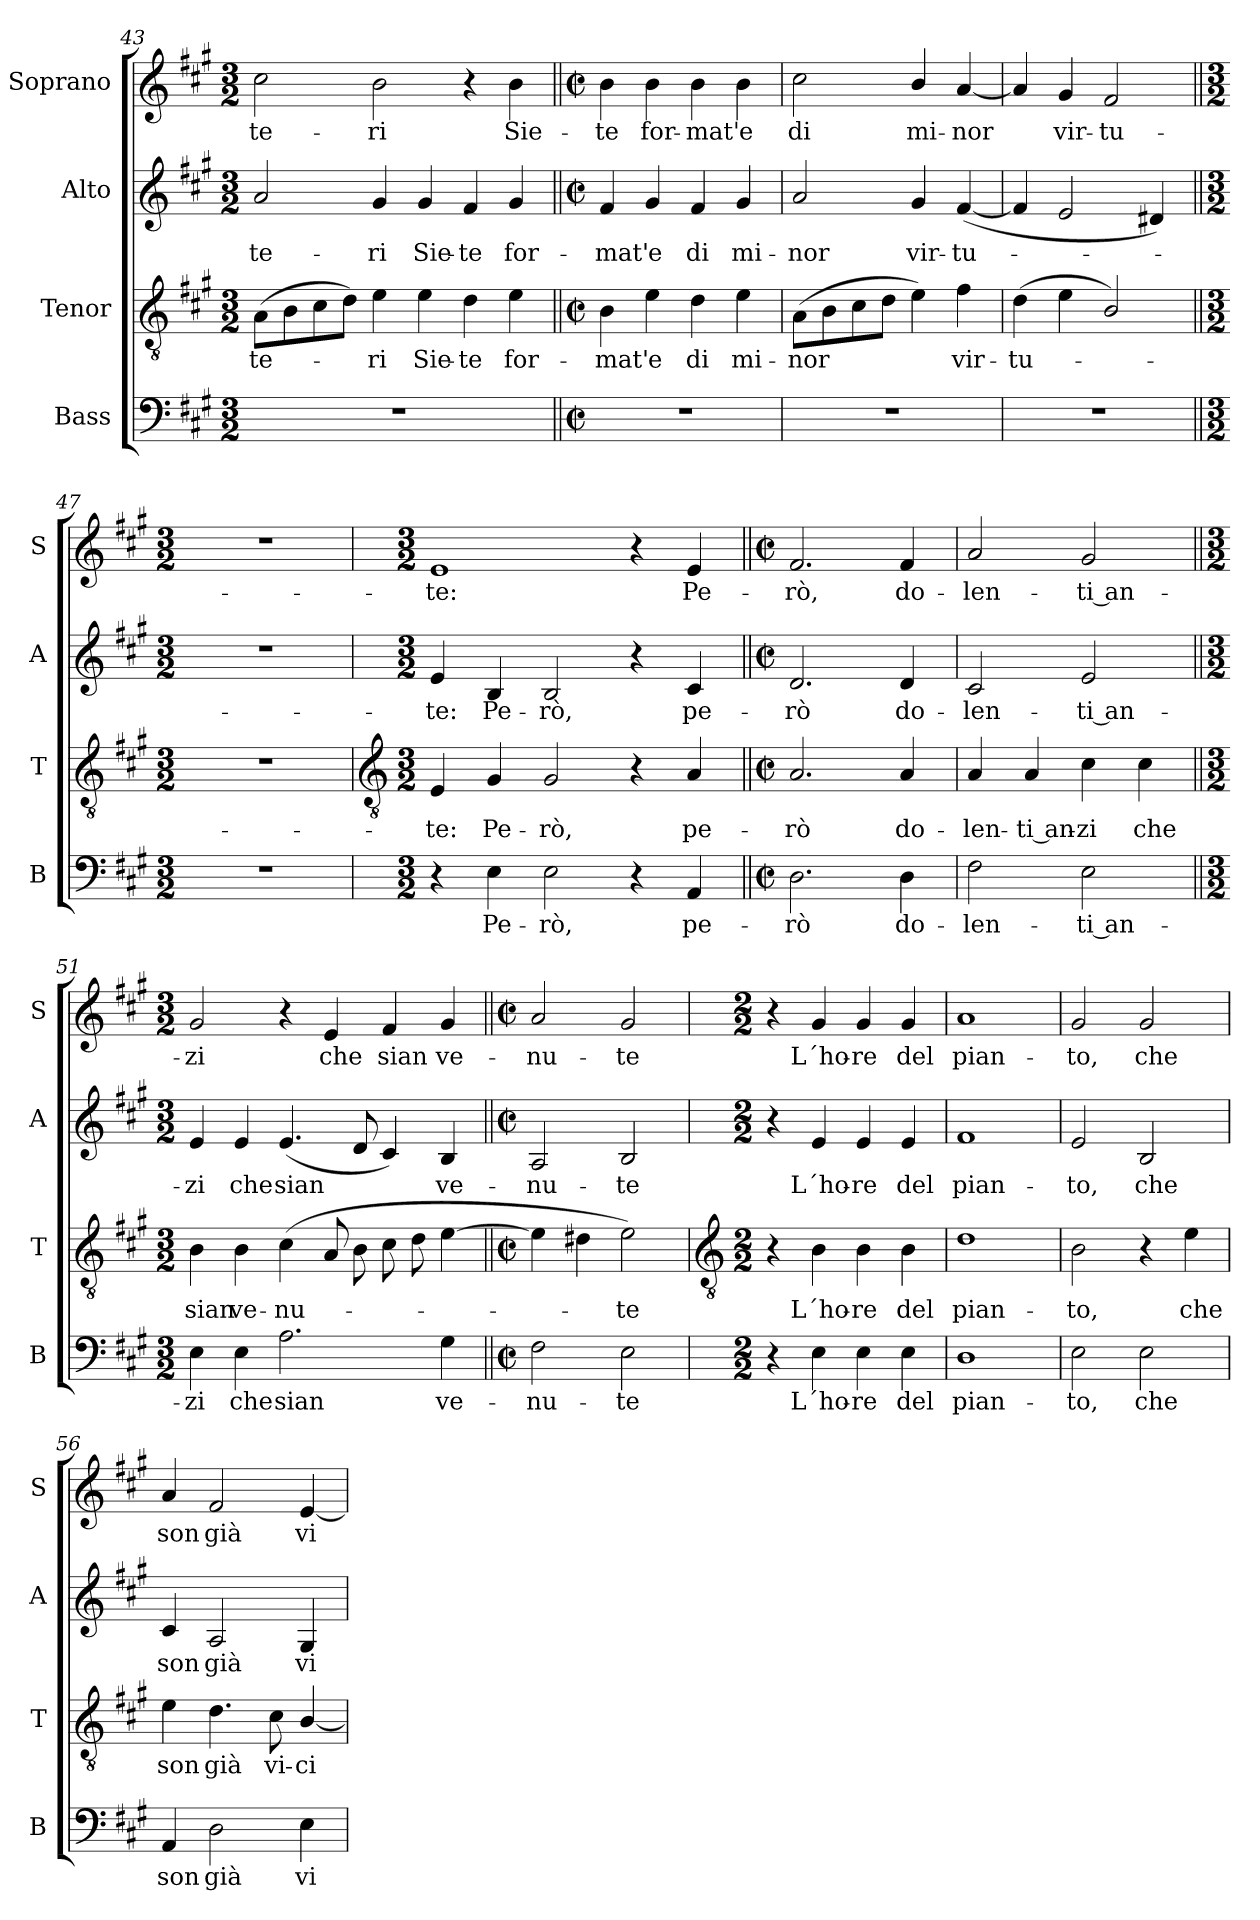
**kern	**text	**kern	**text	**kern	**text	**kern	**text
*part4	*part4	*part3	*part3	*part2	*part2	*part1	*part1
*staff4	*staff4	*staff3	*staff3	*staff2	*staff2	*staff1	*staff1
*I"Bass	*	*I"Tenor	*	*I"Alto	*	*I"Soprano	*
*I'B	*	*I'T	*	*I'A	*	*I'S	*
*clefF4	*	*clefGv2	*	*clefG2	*	*clefG2	*
*k[f#c#g#]	*	*k[f#c#g#]	*	*k[f#c#g#]	*	*k[f#c#g#]	*
*A:	*	*A:	*	*A:	*	*A:	*
*M3/2	*	*M3/2	*	*M3/2	*	*M3/2	*
=43	=43	=43	=43	=43	=43	=43	=43
!	!	!	!LO:LY:b	!	!LO:LY:b	!	!LO:LY:b
1.r	.	(>8AL	-te-	2a	-te-	2cc#	-te-
.	.	8B	.	.	.	.	.
.	.	8c#	.	.	.	.	.
.	.	8dJ)	.	.	.	.	.
!	!	!	!LO:LY:b	!	!LO:LY:b	!	!LO:LY:b
.	.	4e	ri	4g#	-ri	2b	-ri
!	!	!	!LO:LY:b	!	!LO:LY:b	!	!
.	.	4e	Sie-	4g#	Sie-	.	.
!	!	!	!LO:LY:b	!	!LO:LY:b	!	!
.	.	4d	-te	4f#	-te	4r	.
!	!	!	!LO:LY:b	!	!LO:LY:b	!	!LO:LY:b
.	.	4e	for-	4g#	for-	4b	Sie-
=44||	=44||	=44||	=44||	=44||	=44||	=44||	=44||
*M2/2	*	*M2/2	*	*M2/2	*	*M2/2	*
*met(c|)	*	*met(c|)	*	*met(c|)	*	*met(c|)	*
!	!	!	!LO:LY:b	!	!LO:LY:b	!	!LO:LY:b
1r	.	4B	-mat'	4f#	-mat'	4b	-te
!	!	!	!LO:LY:b	!	!LO:LY:b	!	!LO:LY:b
.	.	4e	e	4g#	e	4b	for-
!	!	!	!LO:LY:b	!	!LO:LY:b	!	!LO:LY:b
.	.	4d	di	4f#	di	4b	-mat'
!	!	!	!LO:LY:b	!	!LO:LY:b	!	!LO:LY:b
.	.	4e	mi-	4g#	mi-	4b	e
=45	=45	=45	=45	=45	=45	=45	=45
!	!	!	!LO:LY:b	!	!LO:LY:b	!	!LO:LY:b
1r	.	(>8AL	-nor	2a	-nor	2cc#	di
.	.	8B	.	.	.	.	.
.	.	8c#	.	.	.	.	.
.	.	8dJ	.	.	.	.	.
!	!	!	!	!	!LO:LY:b	!	!LO:LY:b
.	.	4e)	.	4g#	vir-	4b/	mi-
!	!	!	!LO:LY:b	!	!LO:LY:b	!	!LO:LY:b
.	.	4f#	vir-	(<[4f#	-tu-	[4a	-nor
=46	=46	=46	=46	=46	=46	=46	=46
!	!	!	!LO:LY:b	!	!	!	!
1r	.	(>4d	-tu-	4f#]	.	4a]	.
!	!	!	!	!	!	!	!LO:LY:b
.	.	4e	.	2e	.	4g#	vir-
!	!	!	!	!	!	!	!LO:LY:b
.	.	2B/)	.	.	.	2f#	-tu-
.	.	.	.	4d#X)	.	.	.
=47||	=47||	=47||	=47||	=47||	=47||	=47||	=47||
*M3/2	*	*M3/2	*	*M3/2	*	*M3/2	*
1.r	.	1.r	.	1.r	.	1.r	.
!!LO:LB:g=z
=48	=48	=48	=48	=48	=48	=48	=48
*	*	*clefGv2	*	*	*	*	*
*M3/2	*	*M3/2	*	*M3/2	*	*M3/2	*
!	!	!	!LO:LY:b	!	!LO:LY:b	!	!LO:LY:b
4r	.	4E	te:	4e	te:	1e	-te:
!	!LO:LY:b	!	!LO:LY:b	!	!LO:LY:b	!	!
4E	Pe-	4G#	Pe-	4B	Pe-	.	.
!	!LO:LY:b	!	!LO:LY:b	!	!LO:LY:b	!	!
2E	-rò,	2G#	-rò,	2B	-rò,	.	.
4r	.	4r	.	4r	.	4r	.
!	!LO:LY:b	!	!LO:LY:b	!	!LO:LY:b	!	!LO:LY:b
4AA	pe-	4A	pe-	4c#	pe-	4e	Pe-
=49||	=49||	=49||	=49||	=49||	=49||	=49||	=49||
*M2/2	*	*M2/2	*	*M2/2	*	*M2/2	*
*met(c|)	*	*met(c|)	*	*met(c|)	*	*met(c|)	*
!	!LO:LY:b	!	!LO:LY:b	!	!LO:LY:b	!	!LO:LY:b
2.D	-rò	2.A	-rò	2.d	-rò	2.f#	-rò,
!	!LO:LY:b	!	!LO:LY:b	!	!LO:LY:b	!	!LO:LY:b
4D	do-	4A	do-	4d	do-	4f#	do-
=50	=50	=50	=50	=50	=50	=50	=50
!	!LO:LY:b	!	!LO:LY:b	!	!LO:LY:b	!	!LO:LY:b
2F#	-len-	4A	-len-	2c#	-len-	2a	-len-
!	!	!	!LO:LY:b	!	!	!	!
.	.	4A	-ti an-	.	.	.	.
!	!LO:LY:b	!	!LO:LY:b	!	!LO:LY:b	!	!LO:LY:b
2E	-ti an-	4c#	-zi	2e	-ti an-	2g#	-ti an-
!	!	!	!LO:LY:b	!	!	!	!
.	.	4c#	che	.	.	.	.
=51||	=51||	=51||	=51||	=51||	=51||	=51||	=51||
*M3/2	*	*M3/2	*	*M3/2	*	*M3/2	*
!	!LO:LY:b	!	!LO:LY:b	!	!LO:LY:b	!	!LO:LY:b
4E	-zi	4B	sian	4e	-zi	2g#	-zi
!	!LO:LY:b	!	!LO:LY:b	!	!LO:LY:b	!	!
4E	che	4B	ve-	4e	che	.	.
!	!LO:LY:b	!	!LO:LY:b	!	!LO:LY:b	!	!
2.A	sian	(>4c#	-nu-	(<4.e	sian	4r	.
!	!	!	!	!	!	!	!LO:LY:b
.	.	8AL	.	.	.	4e	che
.	.	8B	.	8d	.	.	.
!	!	!	!	!	!	!	!LO:LY:b
.	.	8c#	.	4c#)	.	4f#	sian
.	.	8d	.	.	.	.	.
!	!LO:LY:b	!	!	!	!LO:LY:b	!	!LO:LY:b
4G#	ve-	[4e	.	4B	ve-	4g#	ve-
=52||	=52||	=52||	=52||	=52||	=52||	=52||	=52||
*M2/2	*	*M2/2	*	*M2/2	*	*M2/2	*
*met(c|)	*	*met(c|)	*	*met(c|)	*	*met(c|)	*
!	!LO:LY:b	!	!	!	!LO:LY:b	!	!LO:LY:b
2F#	-nu-	4e]	.	2A	-nu-	2a	-nu-
.	.	4d#X	.	.	.	.	.
!	!LO:LY:b	!	!LO:LY:b	!	!LO:LY:b	!	!LO:LY:b
2E	-te	2e)	te	2B	-te	2g#	-te
!!LO:LB:g=z
=53	=53	=53	=53	=53	=53	=53	=53
*	*	*clefGv2	*	*	*	*	*
*M2/2	*	*M2/2	*	*M2/2	*	*M2/2	*
4r	.	4r	.	4r	.	4r	.
!	!LO:LY:b	!	!LO:LY:b	!	!LO:LY:b	!	!LO:LY:b
4E	L´ho-	4B	L´ho-	4e	L´ho-	4g#	L´ho-
!	!LO:LY:b	!	!LO:LY:b	!	!LO:LY:b	!	!LO:LY:b
4E	-re	4B	-re	4e	-re	4g#	-re
!	!LO:LY:b	!	!LO:LY:b	!	!LO:LY:b	!	!LO:LY:b
4E	del	4B	del	4e	del	4g#	del
=54	=54	=54	=54	=54	=54	=54	=54
!	!LO:LY:b	!	!LO:LY:b	!	!LO:LY:b	!	!LO:LY:b
1D	pian-	1d	pian-	1f#	pian-	1a	pian-
=55	=55	=55	=55	=55	=55	=55	=55
!	!LO:LY:b	!	!LO:LY:b	!	!LO:LY:b	!	!LO:LY:b
2E	-to,	2B	-to,	2e	-to,	2g#	-to,
!	!LO:LY:b	!	!	!	!LO:LY:b	!	!LO:LY:b
2E	che	4r	.	2B	che	2g#	che
!	!	!	!LO:LY:b	!	!	!	!
.	.	4e	che	.	.	.	.
=56	=56	=56	=56	=56	=56	=56	=56
!	!LO:LY:b	!	!LO:LY:b	!	!LO:LY:b	!	!LO:LY:b
4AA	son	4e	son	4c#	son	4a	son
!	!LO:LY:b	!	!LO:LY:b	!	!LO:LY:b	!	!LO:LY:b
2D	già	4.d	già	2A	già	2f#	già
!	!	!	!LO:LY:b	!	!	!	!
.	.	8c#	vi-	.	.	.	.
!	!LO:LY:b	!	!LO:LY:b	!	!LO:LY:b	!	!LO:LY:b
4E	vi-	[4B/	-ci-	4G#	vi-	[4e	vi-
=	=	=	=	=	=	=	=
*-	*-	*-	*-	*-	*-	*-	*-
